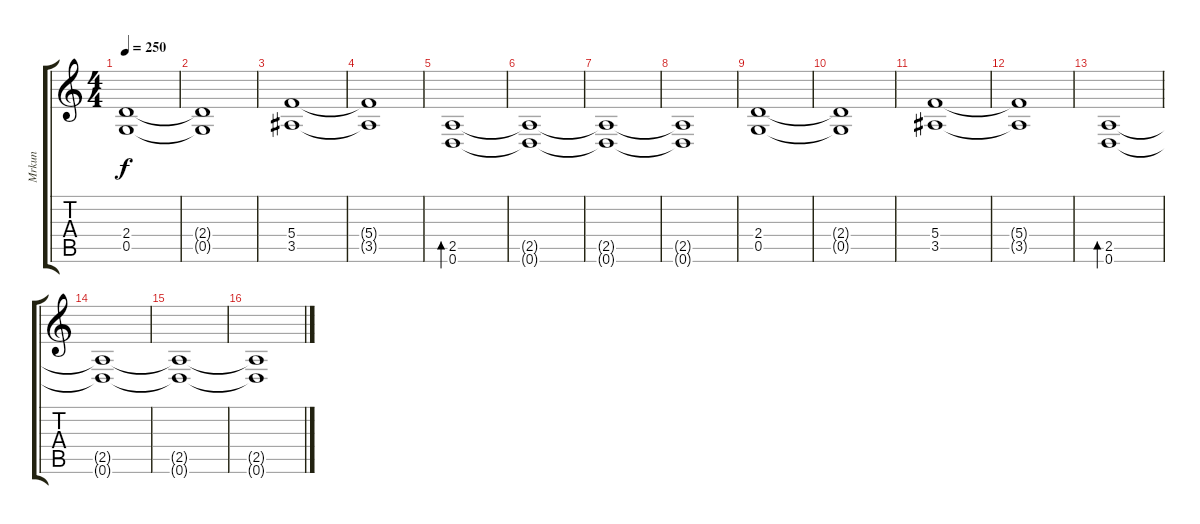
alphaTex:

\track ("Mrkun" "Mrkun") {instrument distortionguitar}
\staff {score tabs}
\tuning (D4 A3 F3 C3 G2 D2) {hide}
\ts (4 4)
\tempo 250
\clef g2
\ks c
(2.4 0.5).1{dy f} |
(2.4{t} 0.5{t}).1 |
(5.4 3.5).1 |
(5.4{t} 3.5{t}).1 |
(2.5 0.6).1{bd 240} |
(2.5{t} 0.6{t}).1 |
(2.5{t} 0.6{t}).1 |
(2.5{t} 0.6{t}).1 |
(2.4 0.5).1 |
(2.4{t} 0.5{t}).1 |
(5.4 3.5).1 |
(5.4{t} 3.5{t}).1 |
(2.5 0.6).1{bd 240} |
(2.5{t} 0.6{t}).1 |
(2.5{t} 0.6{t}).1 |
(2.5{t} 0.6{t}).1
